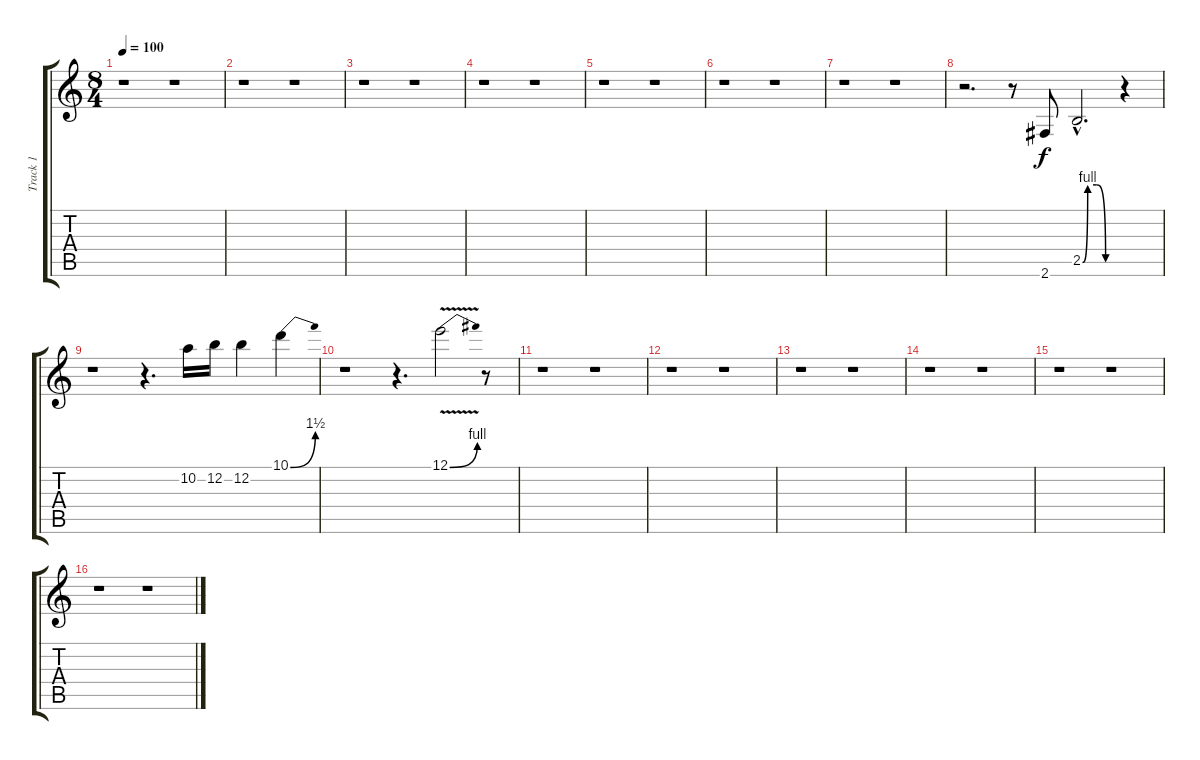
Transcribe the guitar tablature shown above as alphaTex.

\track ("Track 1" "Track 1") {instrument overdrivenguitar}
\staff {score tabs}
\tuning (E4 B3 G3 D3 A2 E2) {hide}
\ts (8 4)
\tempo 100
\clef g2
\ks c
r.1{dy f instrument overdrivenguitar} r.1 |
r.1 r.1 |
r.1 r.1 |
r.1 r.1 |
r.1 r.1 |
r.1 r.1 |
r.1 r.1 |
r.2{d} r.8 2.6.8 2.5{be (custom 0 0 9 4 25 4 41 0 50 0 60 0) hac}.2{d} r.4 |
r.1 r.4{d} 10.2.16 12.2.16 12.2.4 10.1{be (bend 0 0 60 6)}.4 |
r.1 r.4{d} 12.1{be (bend 0 0 60 4) v}.2 r.8 |
r.1 r.1 |
r.1 r.1 |
r.1 r.1 |
r.1 r.1 |
r.1 r.1 |
r.1 r.1
